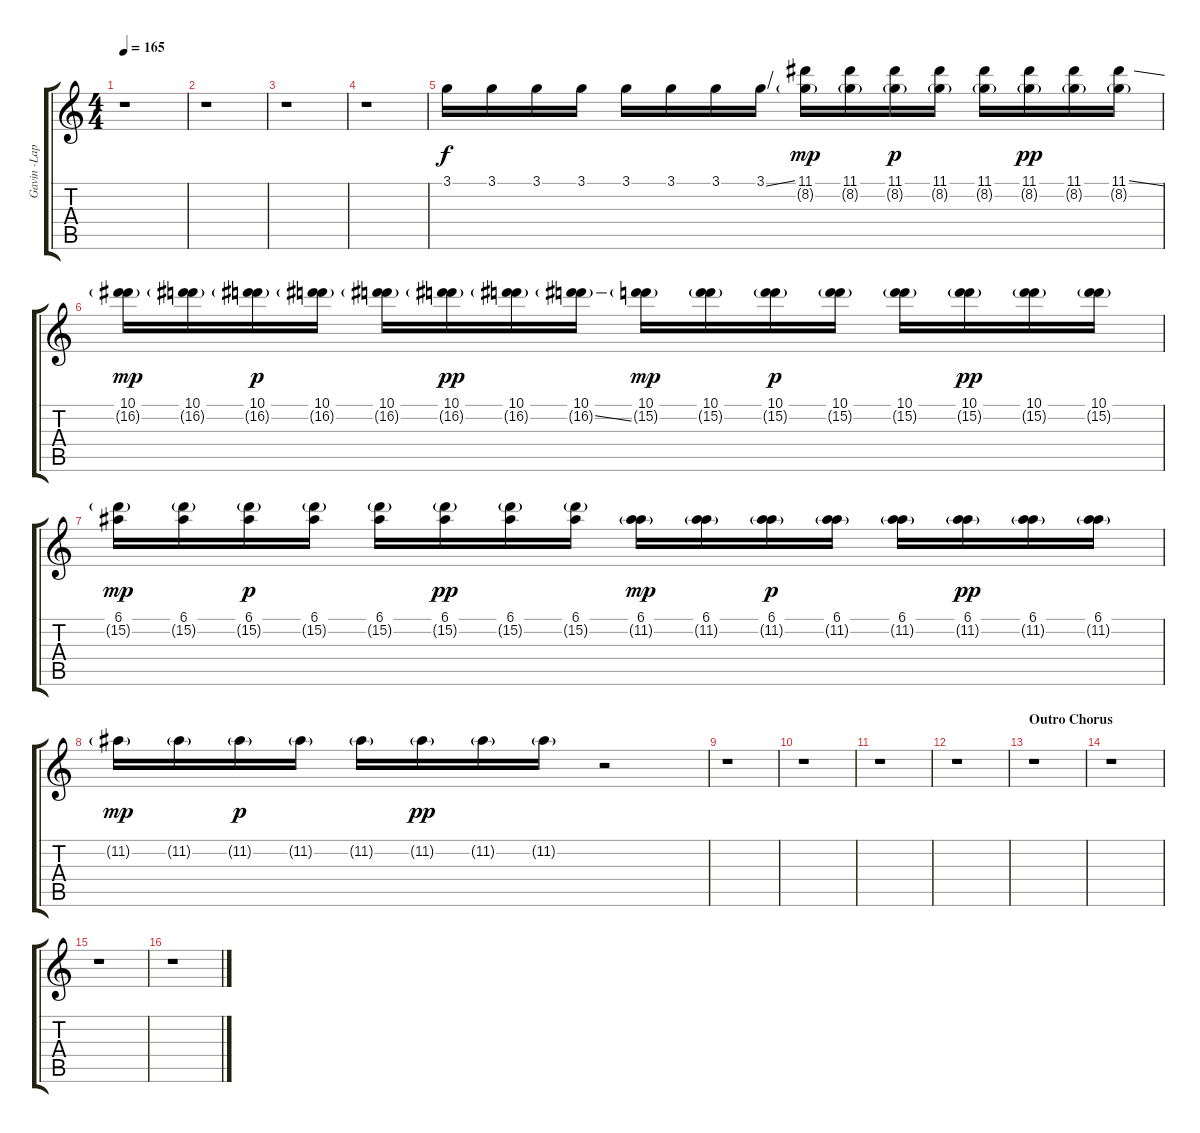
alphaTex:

\track ("Gavin -LapSteelGtr" "Gavin -Lap") {instrument overdrivenguitar}
\staff {score tabs}
\tuning (E4 B3 G3 D3 A2 E2) {hide}
\ts (4 4)
\tempo 165
\clef g2
\ks c
r.1{dy pp} |
r.1 |
r.1 |
r.1 |
3.1.16{dy f volume 13} 3.1.16 3.1.16 3.1.16 3.1.16 3.1.16 3.1.16 3.1{ss}.16 (11.1 8.2{g}).16{dy mp} (11.1 8.2{g}).16 (11.1 8.2{g}).16{dy p} (11.1 8.2{g}).16 (11.1 8.2{g}).16 (11.1 8.2{g}).16{dy pp} (11.1 8.2{g}).16 (11.1{ss} 8.2{g}).16 |
(10.1 16.2{g}).16{dy mp} (10.1 16.2{g}).16 (10.1 16.2{g}).16{dy p} (10.1 16.2{g}).16 (10.1 16.2{g}).16 (10.1 16.2{g}).16{dy pp} (10.1 16.2{g}).16 (10.1 16.2{ss g}).16 (10.1 15.2{g}).16{dy mp} (10.1 15.2{g}).16 (10.1 15.2{g}).16{dy p} (10.1 15.2{g}).16 (10.1 15.2{g}).16 (10.1 15.2{g}).16{dy pp} (10.1 15.2{g}).16 (10.1 15.2{g}).16 |
(6.1 15.2{g}).16{dy mp} (6.1 15.2{g}).16 (6.1 15.2{g}).16{dy p} (6.1 15.2{g}).16 (6.1 15.2{g}).16 (6.1 15.2{g}).16{dy pp} (6.1 15.2{g}).16 (6.1 15.2{g}).16 (6.1 11.2{g}).16{dy mp} (6.1 11.2{g}).16 (6.1 11.2{g}).16{dy p} (6.1 11.2{g}).16 (6.1 11.2{g}).16 (6.1 11.2{g}).16{dy pp} (6.1 11.2{g}).16 (6.1 11.2{g}).16 |
11.2{g}.16{dy mp} 11.2{g}.16 11.2{g}.16{dy p} 11.2{g}.16 11.2{g}.16 11.2{g}.16{dy pp} 11.2{g}.16 11.2{g}.16 r.2 |
r.1 |
r.1 |
r.1 |
r.1 |
\section ("" "Outro Chorus")
r.1 |
r.1 |
r.1 |
r.1
